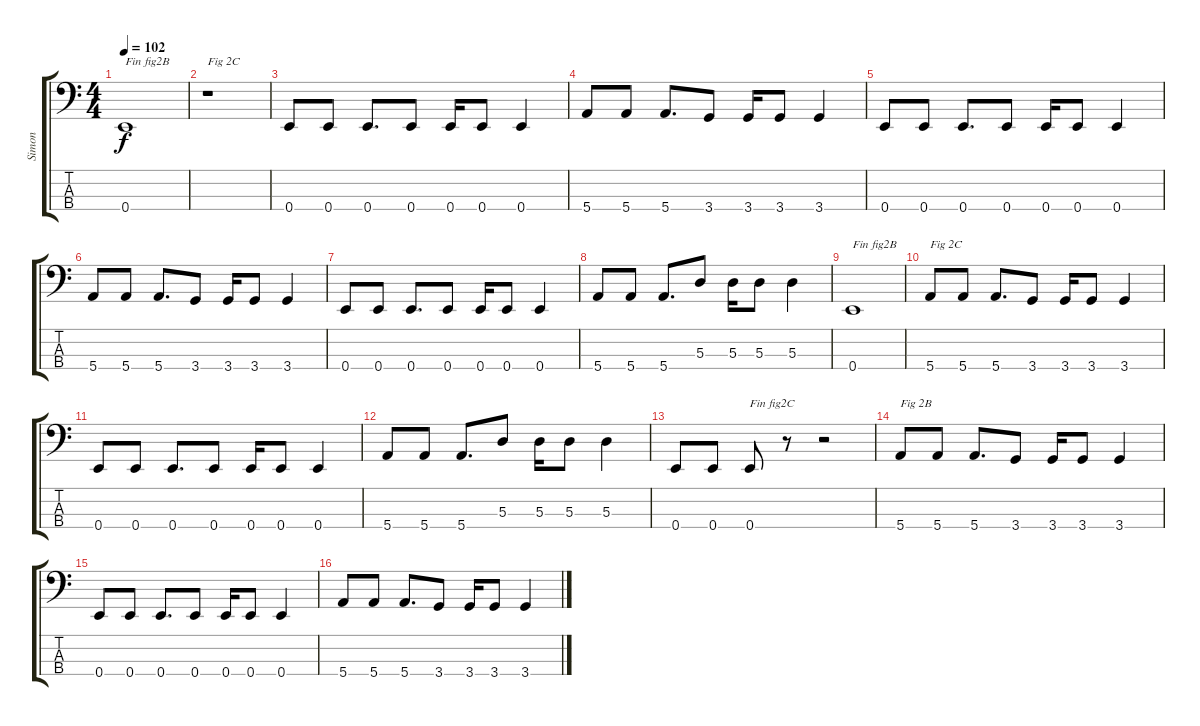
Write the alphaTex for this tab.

\track ("Simon" "Simon") {instrument electricbasspick}
\staff {score tabs}
\tuning (G2 D2 A1 E1) {hide}
\ts (4 4)
\tempo 102
\clef f4
\ks c
0.4.1{txt "Fin fig2B" dy f} |
r.1{txt "Fig 2C"} |
0.4.8 0.4.8 0.4.8{d} 0.4.8 0.4.16 0.4.8 0.4.4 |
5.4.8 5.4.8 5.4.8{d} 3.4.8 3.4.16 3.4.8 3.4.4 |
0.4.8 0.4.8 0.4.8{d} 0.4.8 0.4.16 0.4.8 0.4.4 |
5.4.8 5.4.8 5.4.8{d} 3.4.8 3.4.16 3.4.8 3.4.4 |
0.4.8 0.4.8 0.4.8{d} 0.4.8 0.4.16 0.4.8 0.4.4 |
5.4.8 5.4.8 5.4.8{d} 5.3.8 5.3.16 5.3.8 5.3.4 |
0.4.1{txt "Fin fig2B"} |
5.4.8{txt "Fig 2C"} 5.4.8 5.4.8{d} 3.4.8 3.4.16 3.4.8 3.4.4 |
0.4.8 0.4.8 0.4.8{d} 0.4.8 0.4.16 0.4.8 0.4.4 |
5.4.8 5.4.8 5.4.8{d} 5.3.8 5.3.16 5.3.8 5.3.4 |
0.4.8 0.4.8 0.4.8{txt "Fin fig2C"} r.8 r.2 |
5.4.8{txt "Fig 2B"} 5.4.8 5.4.8{d} 3.4.8 3.4.16 3.4.8 3.4.4 |
0.4.8 0.4.8 0.4.8{d} 0.4.8 0.4.16 0.4.8 0.4.4 |
5.4.8 5.4.8 5.4.8{d} 3.4.8 3.4.16 3.4.8 3.4.4
